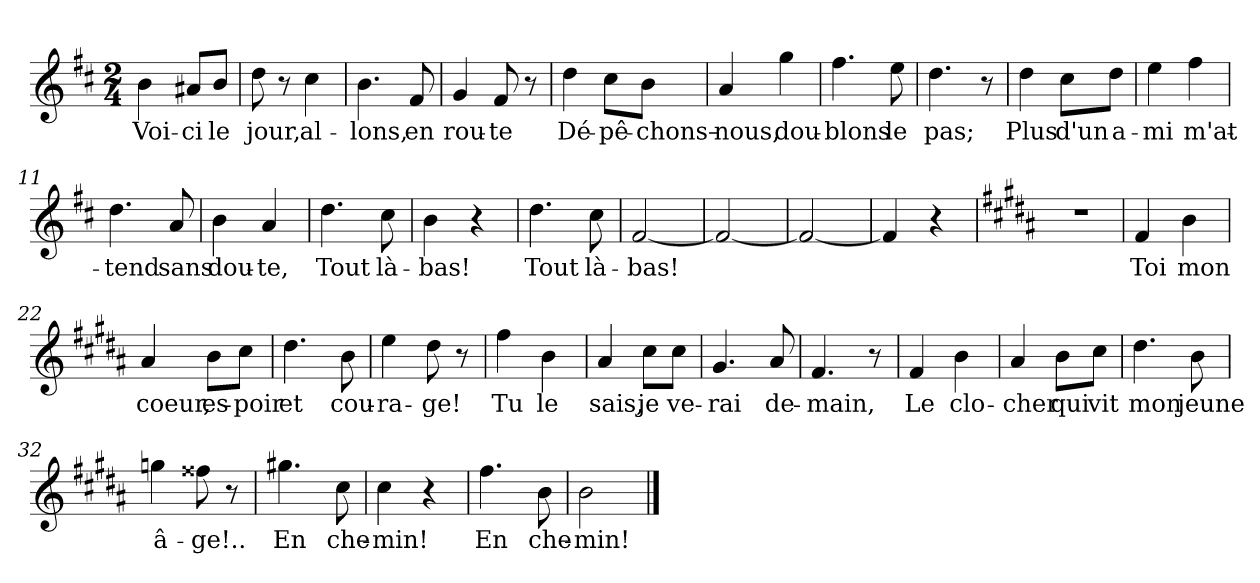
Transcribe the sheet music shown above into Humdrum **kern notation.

**kern	**text
*part1	*part1
*staff1	*staff1
*clefG2	*
*k[f#c#]	*
*M2/4	*
=1	=1
!	!LO:LY:b
4b\	Voi-
!	!LO:LY:b
8a#X/L	-ci
!	!LO:LY:b
8b/J	le
=2	=2
!	!LO:LY:b
8dd\	jour,
8r	.
!	!LO:LY:b
4cc#\	al-
=3	=3
!	!LO:LY:b
4.b\	-lons,
!	!LO:LY:b
8f#/	en
=4	=4
!	!LO:LY:b
4g/	rou-
!	!LO:LY:b
8f#/	-te
8r	.
=5	=5
!	!LO:LY:b
4dd\	Dé-
!	!LO:LY:b
8cc#\L	-pê-
!	!LO:LY:b
8b\J	-chons–
=6	=6
!	!LO:LY:b
4a/	nous,
!	!LO:LY:b
4gg\	dou-
=7	=7
!	!LO:LY:b
4.ff#\	-blons
!	!LO:LY:b
8ee\	le
=8	=8
!	!LO:LY:b
4.dd\	pas;
8r	.
=9	=9
!	!LO:LY:b
4dd\	Plus
!	!LO:LY:b
8cc#\L	d'un
!	!LO:LY:b
8dd\J	a-
=10	=10
!	!LO:LY:b
4ee\	-mi
!	!LO:LY:b
4ff#\	m'at-
!!LO:LB:g=z
=11	=11
!	!LO:LY:b
4.dd\	-tend
!	!LO:LY:b
8a/	sans
=12	=12
!	!LO:LY:b
4b\	dou-
!	!LO:LY:b
4a/	-te,
=13	=13
!	!LO:LY:b
4.dd\	Tout
!	!LO:LY:b
8cc#\	là-
=14	=14
!	!LO:LY:b
4b\	-bas!
4r	.
=15	=15
!	!LO:LY:b
4.dd\	Tout
!	!LO:LY:b
8cc#\	là-
=16	=16
!	!LO:LY:b
[2f#/	-bas!
=17	=17
2f#/_	.
=18	=18
2f#/_	.
=19	=19
4f#/]	.
4r	.
=20	=20
*k[f#c#g#d#a#]	*
2r	.
=21	=21
!	!LO:LY:b
4f#/	Toi
!	!LO:LY:b
4b\	mon
=22	=22
!	!LO:LY:b
4a#/	coeur,
!	!LO:LY:b
8b\L	es-
!	!LO:LY:b
8cc#\J	-poir
=23	=23
!	!LO:LY:b
4.dd#\	et
!	!LO:LY:b
8b\	cou-
!!LO:LB:g=z
=24	=24
!	!LO:LY:b
4ee\	-ra-
!	!LO:LY:b
8dd#\	-ge!
8r	.
=25	=25
!	!LO:LY:b
4ff#\	Tu
!	!LO:LY:b
4b\	le
=26	=26
!	!LO:LY:b
4a#/	sais,
!	!LO:LY:b
8cc#\L	je
!	!LO:LY:b
8cc#\J	ve-
=27	=27
!	!LO:LY:b
4.g#/	-rai
!	!LO:LY:b
8a#/	de-
=28	=28
!	!LO:LY:b
4.f#/	-main,
8r	.
=29	=29
!	!LO:LY:b
4f#/	Le
!	!LO:LY:b
4b\	clo-
=30	=30
!	!LO:LY:b
4a#/	-cher
!	!LO:LY:b
8b\L	qui
!	!LO:LY:b
8cc#\J	vit
=31	=31
!	!LO:LY:b
4.dd#\	mon
!	!LO:LY:b
8b\	jeune
=32	=32
!	!LO:LY:b
4ggn\	â-
!	!LO:LY:b
8ff##X\	ge!..
8r	.
=33	=33
!	!LO:LY:b
4.gg#X\	En
!	!LO:LY:b
8cc#\	che-
=34	=34
!	!LO:LY:b
4cc#\	-min!
4r	.
!!LO:LB:g=z
=35	=35
!	!LO:LY:b
4.ff#\	En
!	!LO:LY:b
8b\	che-
=36	=36
!	!LO:LY:b
2b\	-min!
==	==
*-	*-
